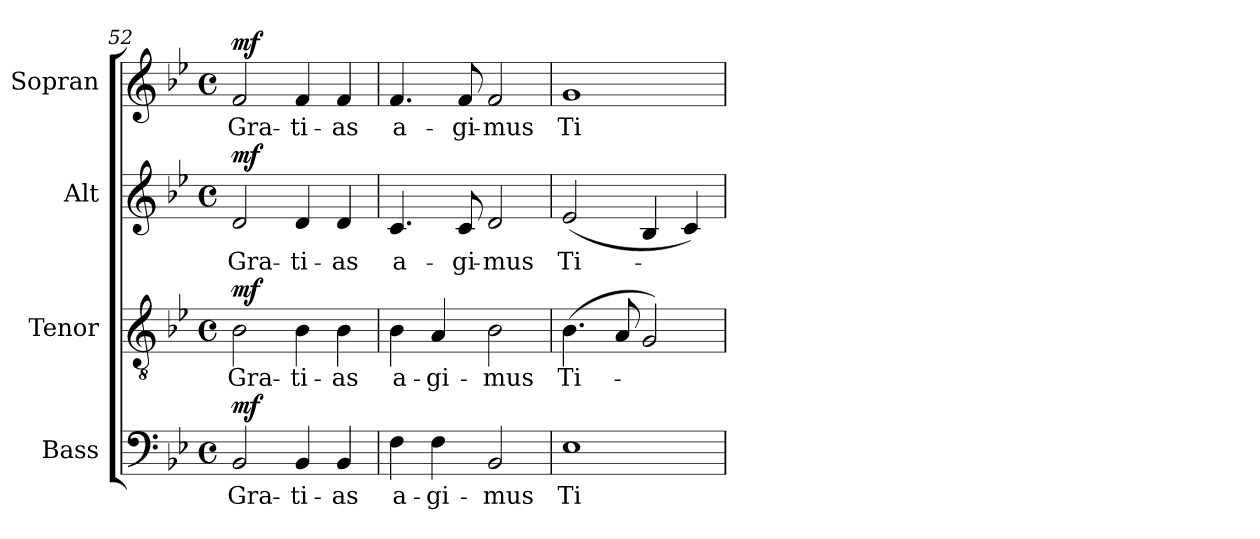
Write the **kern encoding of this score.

**kern	**text	**dynam	**kern	**text	**dynam	**kern	**text	**dynam	**kern	**text	**dynam
*part4	*part4	*part4	*part3	*part3	*part3	*part2	*part2	*part2	*part1	*part1	*part1
*staff4	*staff4	*staff4	*staff3	*staff3	*staff3	*staff2	*staff2	*staff2	*staff1	*staff1	*staff1
*I"Bass	*	*	*I"Tenor	*	*	*I"Alt	*	*	*I"Sopran	*	*
*I'B.	*	*	*I'T.	*	*	*I'A.	*	*	*I'S.	*	*
*clefF4	*	*	*clefGv2	*	*	*clefG2	*	*	*clefG2	*	*
*k[b-e-]	*	*	*k[b-e-]	*	*	*k[b-e-]	*	*	*k[b-e-]	*	*
*B-:	*	*	*B-:	*	*	*B-:	*	*	*B-:	*	*
*M4/4	*	*	*M4/4	*	*	*M4/4	*	*	*M4/4	*	*
*met(c)	*	*	*met(c)	*	*	*met(c)	*	*	*met(c)	*	*
=52	=52	=52	=52	=52	=52	=52	=52	=52	=52	=52	=52
!	!LO:LY:b	!LO:DY:a	!	!LO:LY:b	!LO:DY:a	!	!LO:LY:b	!LO:DY:a	!	!LO:LY:b	!LO:DY:a
2BB-/	Gra-	mf	2B-\	Gra-	mf	2d/	Gra-	mf	2f/	Gra-	mf
!	!LO:LY:b	!	!	!LO:LY:b	!	!	!LO:LY:b	!	!	!LO:LY:b	!
4BB-/	-ti-	.	4B-\	-ti-	.	4d/	-ti-	.	4f/	-ti-	.
!	!LO:LY:b	!	!	!LO:LY:b	!	!	!LO:LY:b	!	!	!LO:LY:b	!
4BB-/	-as	.	4B-\	-as	.	4d/	-as	.	4f/	-as	.
=53	=53	=53	=53	=53	=53	=53	=53	=53	=53	=53	=53
!	!LO:LY:b	!	!	!LO:LY:b	!	!	!LO:LY:b	!	!	!LO:LY:b	!
4F\	a-	.	4B-\	a-	.	4.c/	a-	.	4.f/	a-	.
!	!LO:LY:b	!	!	!LO:LY:b	!	!	!	!	!	!	!
4F\	-gi-	.	4A/	-gi-	.	.	.	.	.	.	.
!	!	!	!	!	!	!	!LO:LY:b	!	!	!LO:LY:b	!
.	.	.	.	.	.	8c/	-gi-	.	8f/	-gi-	.
!	!LO:LY:b	!	!	!LO:LY:b	!	!	!LO:LY:b	!	!	!LO:LY:b	!
2BB-/	-mus	.	2B-\	-mus	.	2d/	-mus	.	2f/	-mus	.
=54	=54	=54	=54	=54	=54	=54	=54	=54	=54	=54	=54
!	!LO:LY:b	!	!	!LO:LY:b	!	!	!LO:LY:b	!	!	!LO:LY:b	!
1E-	Ti-	.	(>4.B-\	Ti-	.	(<2e-/	Ti-	.	1g	Ti-	.
.	.	.	8A/	.	.	.	.	.	.	.	.
.	.	.	2G/)	.	.	4B-/	.	.	.	.	.
.	.	.	.	.	.	4c/)	.	.	.	.	.
=	=	=	=	=	=	=	=	=	=	=	=
*-	*-	*-	*-	*-	*-	*-	*-	*-	*-	*-	*-
